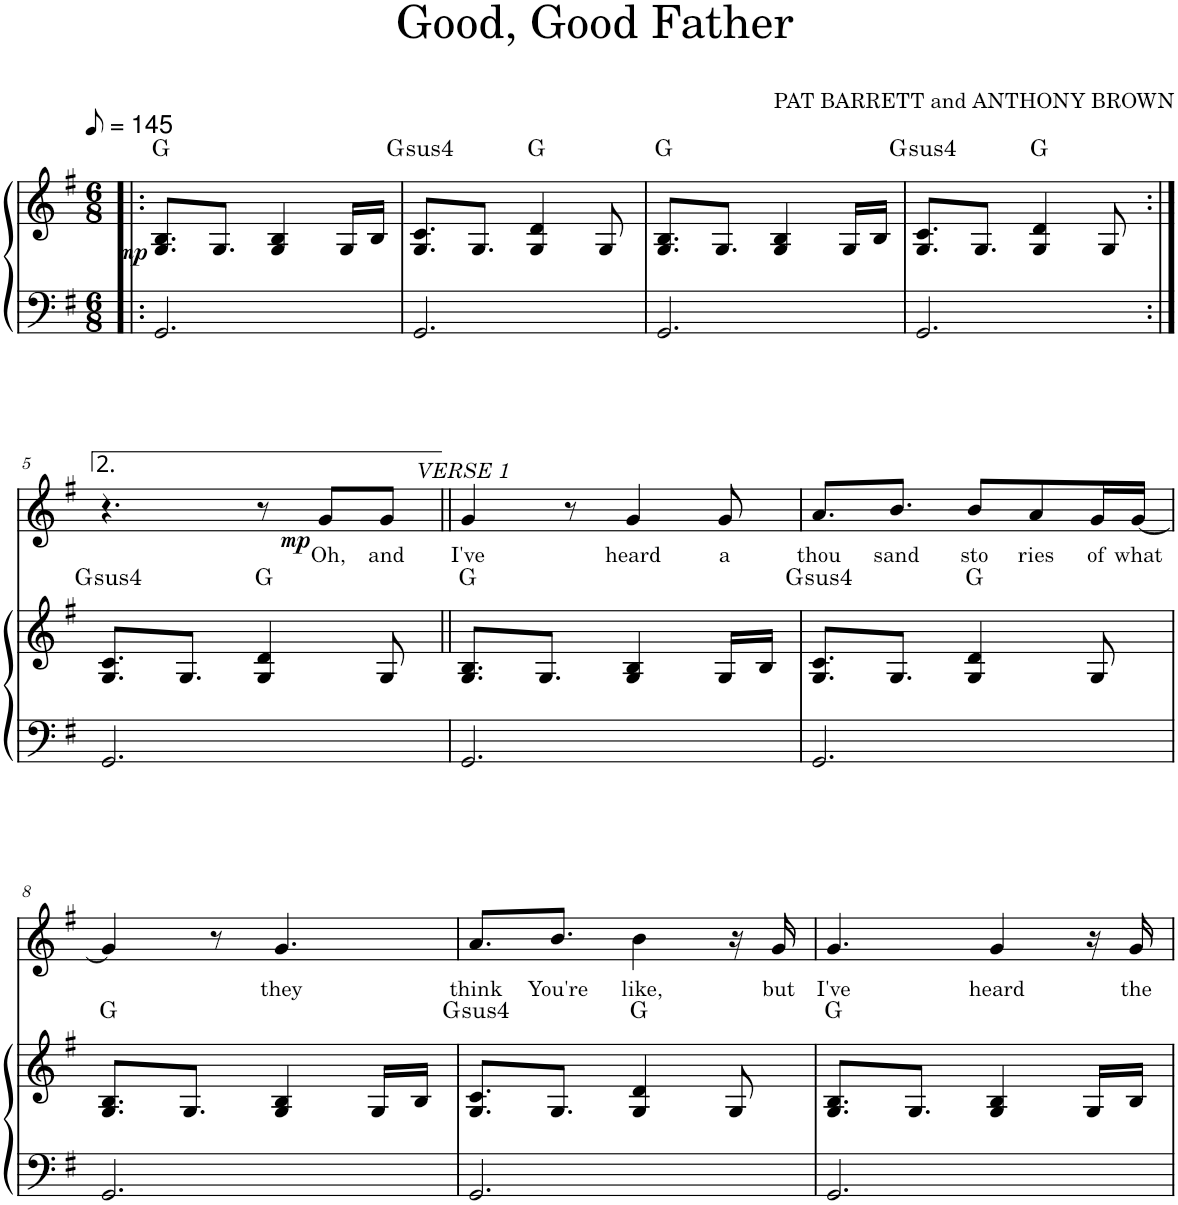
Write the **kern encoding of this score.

**kern	**kern	**dynam	**harte	**kern	**kern	**text	**dynam
*part3	*part3	*part3	*part3	*part2	*part1	*part1	*part1
*staff4	*staff3	*staff3/4	*	*staff2	*staff1	*staff1	*staff1
*clefF4	*clefG2	*	*	*clefG2	*clefG2	*	*
*k[f#]	*k[f#]	*	*	*k[f#]	*k[f#]	*	*
*M6/8	*M6/8	*	*	*M6/8	*M6/8	*	*
*MM73	*MM73	*	*	*MM73	*MM73	*	*
=1!|:	=1!|:	=1!|:	=1!|:	=1!|:	=1!|:	=1!|:	=1!|:
!	!	!LO:DY:b	!	!	!	!	!
2.GG/	8.G/ 8.B/L	mp	G:maj	2.r	2.r	.	.
.	8.G/J	.	.	.	.	.	.
.	4G/ 4B/	.	.	.	.	.	.
.	16G/LL	.	.	.	.	.	.
.	16B/JJ	.	.	.	.	.	.
=2	=2	=2	=2	=2	=2	=2	=2
!	!	!	!LO:H:kt=4	!	!	!	!
2.GG/	8.G/ 8.c/L	.	G:sus4	2.r	2.r	.	.
.	8.G/J	.	.	.	.	.	.
.	4G/ 4d/	.	G:maj	.	.	.	.
.	8G/	.	.	.	.	.	.
=3	=3	=3	=3	=3	=3	=3	=3
2.GG/	8.G/ 8.B/L	.	G:maj	2.r	2.r	.	.
.	8.G/J	.	.	.	.	.	.
.	4G/ 4B/	.	.	.	.	.	.
.	16G/LL	.	.	.	.	.	.
.	16B/JJ	.	.	.	.	.	.
=4	=4	=4	=4	=4	=4	=4	=4
!	!	!	!LO:H:kt=4	!	!	!	!
2.GG/	8.G/ 8.c/L	.	G:sus4	2.r	2.r	.	.
.	8.G/J	.	.	.	.	.	.
.	4G/ 4d/	.	G:maj	.	.	.	.
.	8G/	.	.	.	.	.	.
!!LO:LB:g=z
=5:|!	=5:|!	=5:|!	=5:|!	=5:|!	=5:|!	=5:|!	=5:|!
*k[f#]	*k[f#]	*	*	*k[f#]	*k[f#]	*	*
!	!	!	!LO:H:kt=4	!	!	!	!
2.GG/	8.G/ 8.c/L	.	G:sus4	2.r	4.r	.	.
.	8.G/J	.	.	.	.	.	.
.	4G/ 4d/	.	G:maj	.	8r	.	.
!	!	!	!	!	!	!LO:LY:b	!LO:DY:b
.	.	.	.	.	8g/L	Oh,	mp
!	!	!	!	!	!	!LO:LY:b	!
.	8G/	.	.	.	8g/J	and	.
=6||	=6||	=6||	=6||	=6||	=6||	=6||	=6||
!	!	!	!	!	!LO:TX:a:i:t=VERSE 1	!	!
!	!	!	!	!	!	!LO:LY:b	!
2.GG/	8.G/ 8.B/L	.	G:maj	2.r	4g/	I've	.
.	8.G/J	.	.	.	.	.	.
.	.	.	.	.	8r	.	.
!	!	!	!	!	!	!LO:LY:b	!
.	4G/ 4B/	.	.	.	4g/	heard	.
!	!	!	!	!	!	!LO:LY:b	!
.	16G/LL	.	.	.	8g/	a	.
.	16B/JJ	.	.	.	.	.	.
=7	=7	=7	=7	=7	=7	=7	=7
!	!	!	!LO:H:kt=4	!	!	!LO:LY:b	!
2.GG/	8.G/ 8.c/L	.	G:sus4	2.r	8.a/L	thou	.
!	!	!	!	!	!	!LO:LY:b	!
.	8.G/J	.	.	.	8.b/J	sand	.
!	!	!	!	!	!	!LO:LY:b	!
.	4G/ 4d/	.	G:maj	.	8b/L	sto	.
!	!	!	!	!	!	!LO:LY:b	!
.	.	.	.	.	8a/	ries	.
!	!	!	!	!	!	!LO:LY:b	!
.	8G/	.	.	.	16g/L	of	.
!	!	!	!	!	!	!LO:LY:b	!
.	.	.	.	.	[16g/JJ	what	.
!!LO:LB:g=z
=8	=8	=8	=8	=8	=8	=8	=8
2.GG/	8.G/ 8.B/L	.	G:maj	2.r	4g/]	.	.
.	8.G/J	.	.	.	.	.	.
.	.	.	.	.	8r	.	.
!	!	!	!	!	!	!LO:LY:b	!
.	4G/ 4B/	.	.	.	4.g/	they	.
.	16G/LL	.	.	.	.	.	.
.	16B/JJ	.	.	.	.	.	.
=9	=9	=9	=9	=9	=9	=9	=9
!	!	!	!LO:H:kt=4	!	!	!LO:LY:b	!
2.GG/	8.G/ 8.c/L	.	G:sus4	2.r	8.a/L	think	.
!	!	!	!	!	!	!LO:LY:b	!
.	8.G/J	.	.	.	8.b/J	You're	.
!	!	!	!	!	!	!LO:LY:b	!
.	4G/ 4d/	.	G:maj	.	4b\	like,	.
.	8G/	.	.	.	16r	.	.
!	!	!	!	!	!	!LO:LY:b	!
.	.	.	.	.	16g/	but	.
=10	=10	=10	=10	=10	=10	=10	=10
!	!	!	!	!	!	!LO:LY:b	!
2.GG/	8.G/ 8.B/L	.	G:maj	2.r	4.g/	I've	.
.	8.G/J	.	.	.	.	.	.
!	!	!	!	!	!	!LO:LY:b	!
.	4G/ 4B/	.	.	.	4g/	heard	.
.	16G/LL	.	.	.	16r	.	.
!	!	!	!	!	!	!LO:LY:b	!
.	16B/JJ	.	.	.	16g/	the	.
=	=	=	=	=	=	=	=
*-	*-	*-	*-	*-	*-	*-	*-
